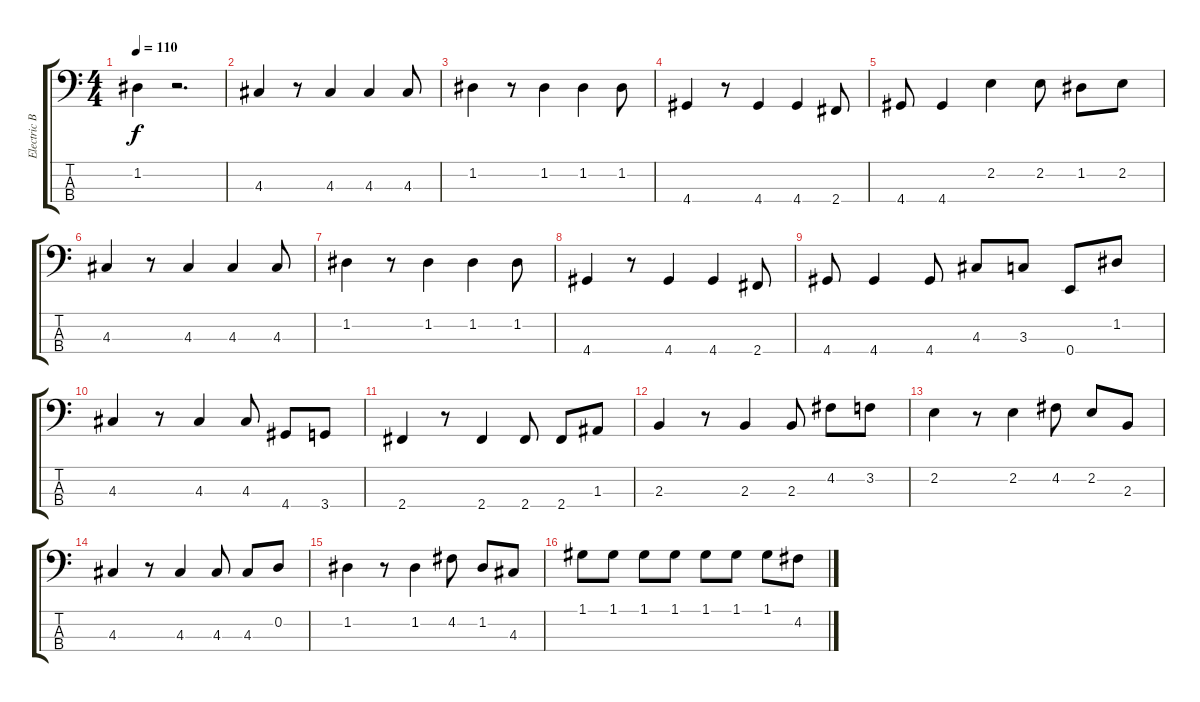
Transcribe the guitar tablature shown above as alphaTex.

\track ("Electric Bass (finger)" "Electric B") {instrument electricbassfinger}
\staff {score tabs}
\tuning (G2 D2 A1 E1) {hide}
\ts (4 4)
\tempo 110
\clef f4
\ks c
1.2.4{dy f} r.2{d} |
4.3.4 r.8 4.3.4 4.3.4 4.3.8 |
1.2.4 r.8 1.2.4 1.2.4 1.2.8 |
4.4.4 r.8 4.4.4 4.4.4 2.4.8 |
4.4.8 4.4.4 2.2.4 2.2.8 1.2.8 2.2.8 |
4.3.4 r.8 4.3.4 4.3.4 4.3.8 |
1.2.4 r.8 1.2.4 1.2.4 1.2.8 |
4.4.4 r.8 4.4.4 4.4.4 2.4.8 |
4.4.8 4.4.4 4.4.8 4.3.8 3.3.8 0.4.8 1.2.8 |
4.3.4 r.8 4.3.4 4.3.8 4.4.8 3.4.8 |
2.4.4 r.8 2.4.4 2.4.8 2.4.8 1.3.8 |
2.3.4 r.8 2.3.4 2.3.8 4.2.8 3.2.8 |
2.2.4 r.8 2.2.4 4.2.8 2.2.8 2.3.8 |
4.3.4 r.8 4.3.4 4.3.8 4.3.8 0.2.8 |
1.2.4 r.8 1.2.4 4.2.8 1.2.8 4.3.8 |
1.1.8 1.1.8 1.1.8 1.1.8 1.1.8 1.1.8 1.1.8 4.2.8
